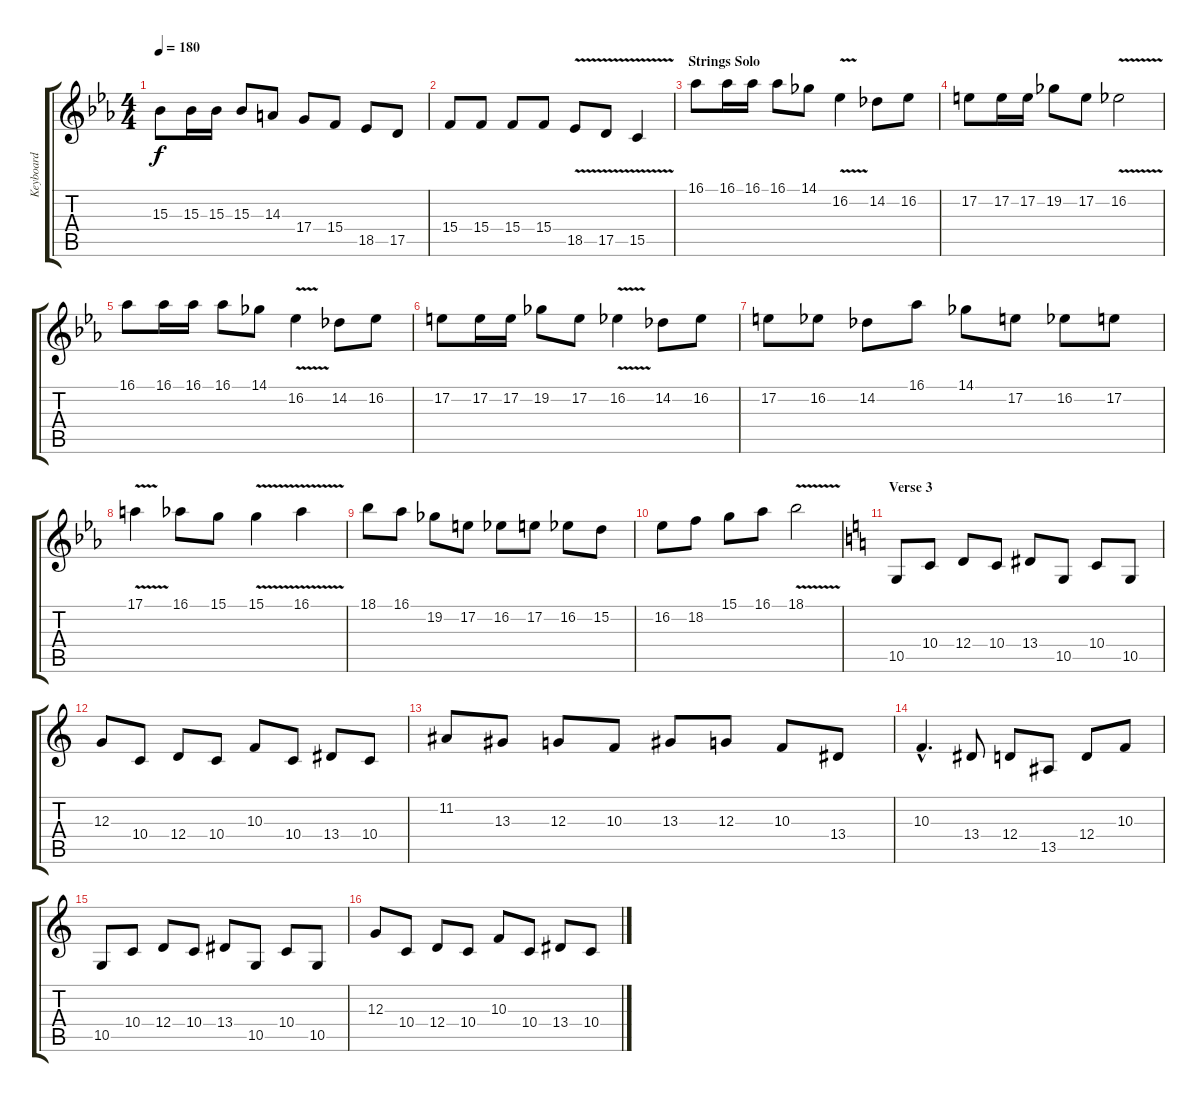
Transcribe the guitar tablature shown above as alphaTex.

\track ("Keyboard" "Keyboard") {instrument brasssection}
\staff {score tabs}
\tuning (E4 B3 G3 D3 A2 E2) {hide}
\ts (4 4)
\tempo 180
\clef g2
\ks eb
15.3.8{dy f} 15.3.16 15.3.16 15.3.8 14.3.8 17.4.8 15.4.8 18.5.8 17.5.8 |
15.4.8 15.4.8 15.4.8 15.4.8 18.5{v}.8 17.5{v}.8 15.5{v}.4 |
\section ("" "Strings Solo")
16.1.8 16.1.16 16.1.16 16.1.8 14.1.8 16.2{v}.4 14.2.8 16.2.8 |
17.2.8 17.2.16 17.2.16 19.2.8 17.2.8 16.2{v}.2 |
16.1.8 16.1.16 16.1.16 16.1.8 14.1.8 16.2{v}.4 14.2.8 16.2.8 |
17.2.8 17.2.16 17.2.16 19.2.8 17.2.8 16.2{v}.4 14.2.8 16.2.8 |
17.2.8 16.2.8 14.2.8 16.1.8 14.1.8 17.2.8 16.2.8 17.2.8 |
17.1{v}.4 16.1.8 15.1.8 15.1{v}.4 16.1{v}.4 |
18.1.8 16.1.8 19.2.8 17.2.8 16.2.8 17.2.8 16.2.8 15.2.8 |
16.2.8 18.2.8 15.1.8 16.1.8 18.1{v}.2 |
\section ("" "Verse 3")
\ks c
10.5.8 10.4.8 12.4.8 10.4.8 13.4.8 10.5.8 10.4.8 10.5.8 |
12.3.8 10.4.8 12.4.8 10.4.8 10.3.8 10.4.8 13.4.8 10.4.8 |
11.2.8 13.3.8 12.3.8 10.3.8 13.3.8 12.3.8 10.3.8 13.4.8 |
10.3{hac}.4{d} 13.4.8 12.4.8 13.5.8 12.4.8 10.3.8 |
10.5.8{instrument stringensemble1} 10.4.8 12.4.8 10.4.8 13.4.8 10.5.8 10.4.8 10.5.8 |
12.3.8 10.4.8 12.4.8 10.4.8 10.3.8 10.4.8 13.4.8 10.4.8
